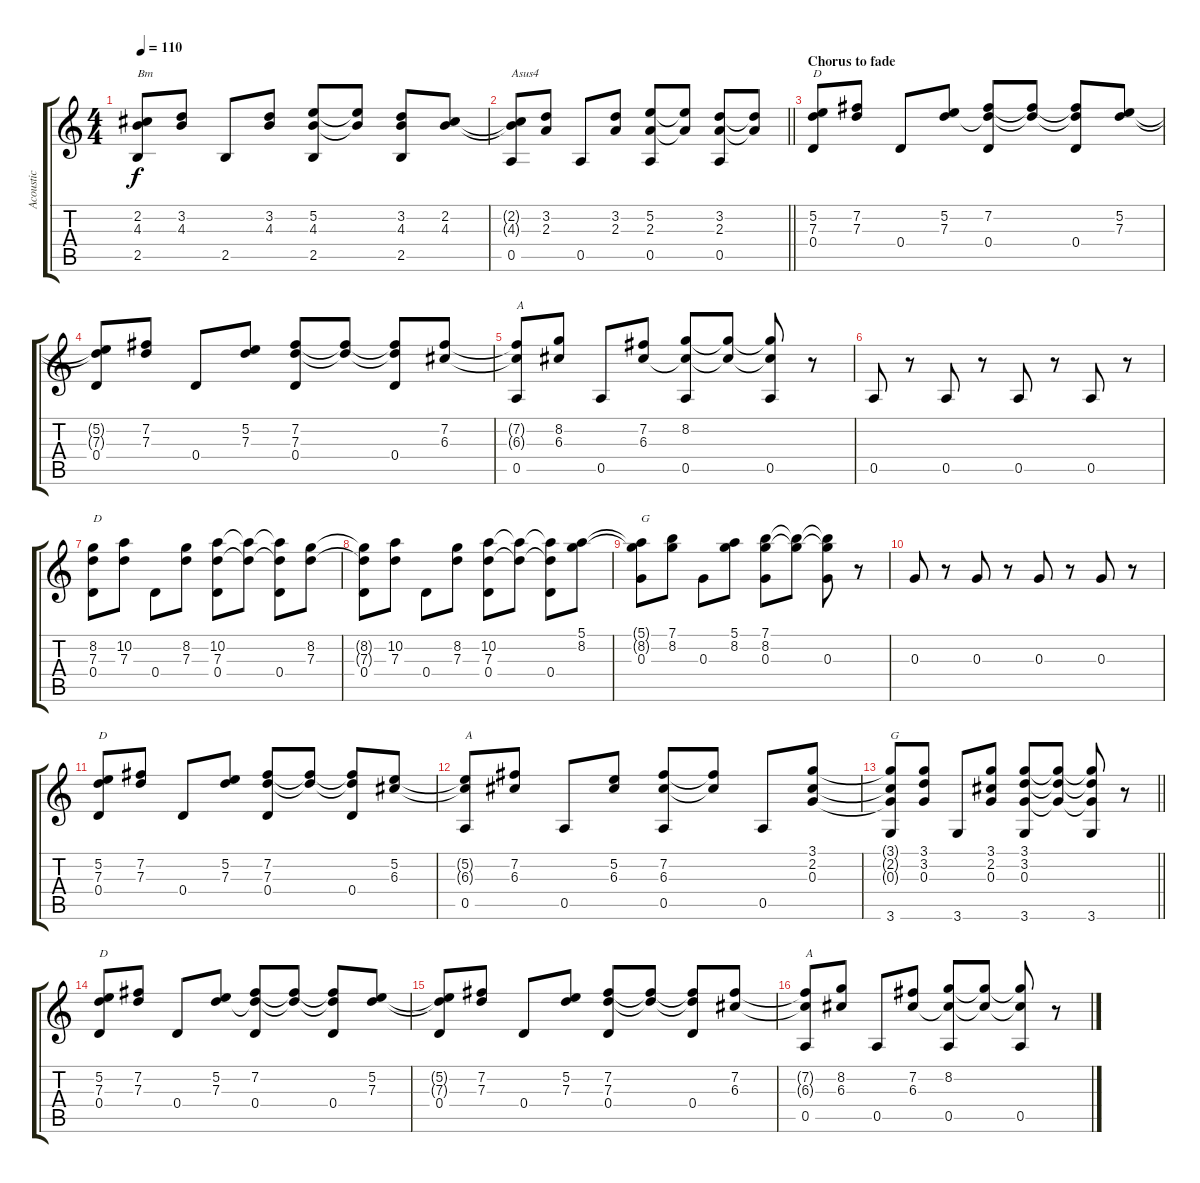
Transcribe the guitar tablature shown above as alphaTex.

\track ("Acoustic" "Acoustic") {solo instrument acousticguitarsteel}
\staff {score tabs}
\tuning (E4 B3 G3 D3 A2 E2) {hide}
\ts (4 4)
\tempo 110
\clef g2
\ks c
(2.2{t} 4.3{t} 2.5).8{txt "Bm" dy f} (3.2 4.3).8 2.5.8 (3.2 4.3).8 (5.2 4.3 2.5).8 (5.2{t} 4.3{t}).8 (3.2 4.3 2.5).8 (2.2 4.3).8 |
\barLineRight lightlight
(2.2{t} 4.3{t} 0.5).8{txt "Asus4"} (3.2 2.3).8 0.5.8 (3.2 2.3).8 (5.2 2.3 0.5).8 (5.2{t} 2.3{t}).8 (3.2 2.3 0.5).8 (3.2{t} 2.3{t}).8 |
\section ("" "Chorus to fade")
(5.2 7.3 0.4).8{txt "D"} (7.2 7.3).8 0.4.8 (5.2 7.3).8 (7.2 7.3{t} 0.4).8 (7.2{t} 7.3{t}).8 (7.2{t} 7.3{t} 0.4).8 (5.2 7.3).8 |
(5.2{t} 7.3{t} 0.4).8 (7.2 7.3).8 0.4.8 (5.2 7.3).8 (7.2 7.3 0.4).8 (7.2{t} 7.3{t}).8 (7.2{t} 7.3{t} 0.4).8 (7.2 6.3).8 |
(7.2{t} 6.3{t} 0.5).8{txt "A"} (8.2 6.3).8 0.5.8 (7.2 6.3).8 (8.2 6.3{t} 0.5).8 (8.2{t} 6.3{t}).8 (8.2{t} 6.3{t} 0.5).8 r.8 |
0.5.8 r.8 0.5.8 r.8 0.5.8 r.8 0.5.8 r.8 |
(8.2 7.3 0.4).8{txt "D"} (10.2 7.3).8 0.4.8 (8.2 7.3).8 (10.2 7.3 0.4).8 (10.2{t} 7.3{t}).8 (10.2{t} 7.3{t} 0.4).8 (8.2 7.3).8 |
(8.2{t} 7.3{t} 0.4).8 (10.2 7.3).8 0.4.8 (8.2 7.3).8 (10.2 7.3 0.4).8 (10.2{t} 7.3{t}).8 (10.2{t} 7.3{t} 0.4).8 (5.1 8.2).8 |
(5.1{t} 8.2{t} 0.3).8{txt "G"} (7.1 8.2).8 0.3.8 (5.1 8.2).8 (7.1 8.2 0.3).8 (7.1{t} 8.2{t}).8 (7.1{t} 8.2{t} 0.3).8 r.8 |
0.3.8 r.8 0.3.8 r.8 0.3.8 r.8 0.3.8 r.8 |
(5.2 7.3 0.4).8{txt "D"} (7.2 7.3).8 0.4.8 (5.2 7.3).8 (7.2 7.3 0.4).8 (7.2{t} 7.3{t}).8 (7.2{t} 7.3{t} 0.4).8 (5.2 6.3).8 |
(5.2{t} 6.3{t} 0.5).8{txt "A"} (7.2 6.3).8 0.5.8 (5.2 6.3).8 (7.2 6.3 0.5).8 (7.2{t} 6.3{t}).8 0.5.8 (3.1 2.2 0.3).8 |
\barLineRight lightlight
(3.1{t} 2.2{t} 0.3{t} 3.6).8{txt "G"} (3.1 3.2 0.3).8 3.6.8 (3.1 2.2 0.3).8 (3.1 3.2 0.3 3.6).8 (3.1{t} 3.2{t} 0.3{t}).8 (3.1{t} 3.2{t} 0.3{t} 3.6).8 r.8 |
(5.2 7.3 0.4).8{txt "D"} (7.2 7.3).8 0.4.8 (5.2 7.3).8 (7.2 7.3{t} 0.4).8 (7.2{t} 7.3{t}).8 (7.2{t} 7.3{t} 0.4).8 (5.2 7.3).8 |
(5.2{t} 7.3{t} 0.4).8 (7.2 7.3).8 0.4.8 (5.2 7.3).8 (7.2 7.3 0.4).8 (7.2{t} 7.3{t}).8 (7.2{t} 7.3{t} 0.4).8 (7.2 6.3).8 |
(7.2{t} 6.3{t} 0.5).8{txt "A"} (8.2 6.3).8 0.5.8 (7.2 6.3).8 (8.2 6.3{t} 0.5).8 (8.2{t} 6.3{t}).8 (8.2{t} 6.3{t} 0.5).8 r.8
